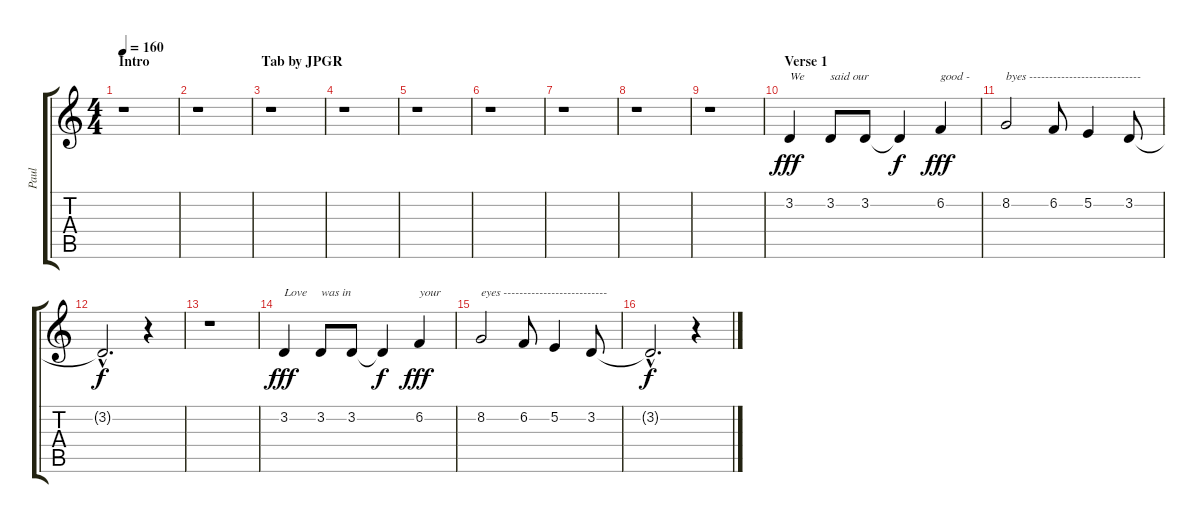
\track ("Paul" "Paul") {instrument tenorsax}
\staff {score tabs}
\tuning (E4 B3 G3 D3 A2 E2) {hide}
\ts (4 4)
\section ("" "Intro                                Tab by JPGR")
\tempo 160
\clef g2
\ks c
r.1{dy fff instrument tenorsax} |
r.1 |
r.1 |
r.1 |
r.1 |
r.1 |
r.1 |
r.1 |
r.1 |
\section ("" "Verse 1")
3.2.4{txt "We"} 3.2.8{txt "said our"} 3.2.8 3.2{t}.4{dy f} 6.2.4{txt "good -" dy fff} |
8.2.2{txt "byes ----------------------------"} 6.2.8 5.2.4 3.2.8 |
3.2{hac t}.2{d dy f} r.4 |
r.1 |
3.2.4{txt "Love" dy fff} 3.2.8{txt "was in"} 3.2.8 3.2{t}.4{dy f} 6.2.4{txt "your" dy fff} |
8.2.2{txt "eyes --------------------------"} 6.2.8 5.2.4 3.2.8 |
3.2{hac t}.2{d dy f} r.4
